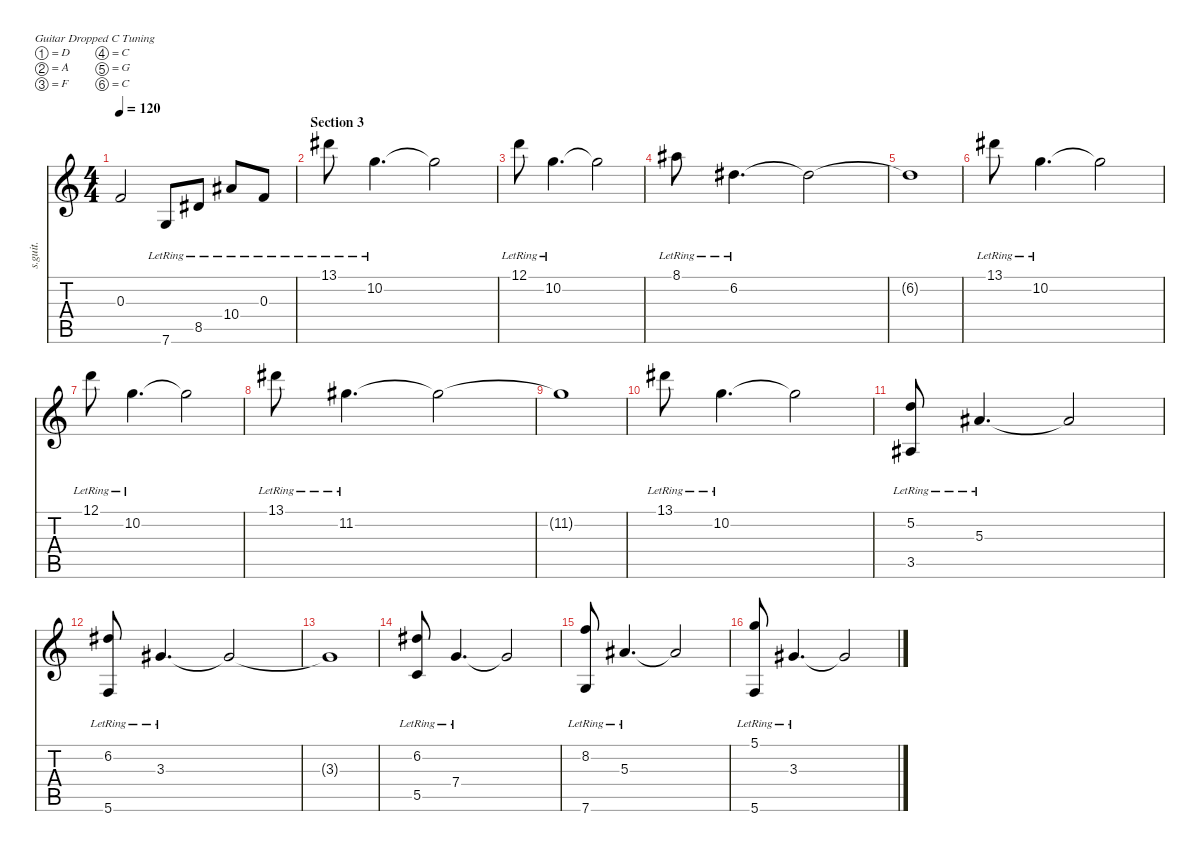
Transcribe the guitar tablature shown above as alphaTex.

\defaultSystemsLayout 4
\hideDynamics
\bracketExtendMode nobrackets
\track ("Mark Holcomb" "s.guit.") {instrument electricguitarjazz}
\staff {score tabs}
\tuning (D4 A3 F3 C3 G2 C2)
\ts (4 4)
\tempo 120
\clef g2
\ks c
0.3{t}.2{lyrics (0 "") lyrics (1 "") lyrics (2 "") lyrics (3 "") lyrics (4 "") dy f} 7.6{lr}.8{lyrics (0 "") lyrics (1 "") lyrics (2 "") lyrics (3 "") lyrics (4 "") dy mf} 8.5{lr acc #}.8{lyrics (0 "") lyrics (1 "") lyrics (2 "") lyrics (3 "") lyrics (4 "")} 10.4{lr acc #}.8{lyrics (0 "") lyrics (1 "") lyrics (2 "") lyrics (3 "") lyrics (4 "")} 0.3{lr}.8{lyrics (0 "") lyrics (1 "") lyrics (2 "") lyrics (3 "") lyrics (4 "")} |
\section ("" "Section 3")
13.1{lr acc #}.8{lyrics (0 "") lyrics (1 "") lyrics (2 "") lyrics (3 "") lyrics (4 "")} 10.2{lr}.4{d lyrics (0 "") lyrics (1 "") lyrics (2 "") lyrics (3 "") lyrics (4 "")} 10.2{t}.2{lyrics (0 "") lyrics (1 "") lyrics (2 "") lyrics (3 "") lyrics (4 "") dy f} |
12.1{lr}.8{lyrics (0 "") lyrics (1 "") lyrics (2 "") lyrics (3 "") lyrics (4 "") dy mf} 10.2{lr}.4{d lyrics (0 "") lyrics (1 "") lyrics (2 "") lyrics (3 "") lyrics (4 "")} 10.2{t}.2{lyrics (0 "") lyrics (1 "") lyrics (2 "") lyrics (3 "") lyrics (4 "") dy f} |
8.1{lr acc #}.8{lyrics (0 "") lyrics (1 "") lyrics (2 "") lyrics (3 "") lyrics (4 "") dy mf} 6.2{lr acc #}.4{d lyrics (0 "") lyrics (1 "") lyrics (2 "") lyrics (3 "") lyrics (4 "")} 6.2{t acc #}.2{lyrics (0 "") lyrics (1 "") lyrics (2 "") lyrics (3 "") lyrics (4 "") dy f} |
6.2{t acc #}.1{lyrics (0 "") lyrics (1 "") lyrics (2 "") lyrics (3 "") lyrics (4 "")} |
13.1{lr acc #}.8{lyrics (0 "") lyrics (1 "") lyrics (2 "") lyrics (3 "") lyrics (4 "") dy mf} 10.2{lr}.4{d lyrics (0 "") lyrics (1 "") lyrics (2 "") lyrics (3 "") lyrics (4 "")} 10.2{t}.2{lyrics (0 "") lyrics (1 "") lyrics (2 "") lyrics (3 "") lyrics (4 "") dy f} |
12.1{lr}.8{lyrics (0 "") lyrics (1 "") lyrics (2 "") lyrics (3 "") lyrics (4 "") dy mf} 10.2{lr}.4{d lyrics (0 "") lyrics (1 "") lyrics (2 "") lyrics (3 "") lyrics (4 "")} 10.2{t}.2{lyrics (0 "") lyrics (1 "") lyrics (2 "") lyrics (3 "") lyrics (4 "") dy f} |
13.1{lr acc #}.8{lyrics (0 "") lyrics (1 "") lyrics (2 "") lyrics (3 "") lyrics (4 "") dy mf} 11.2{lr acc #}.4{d lyrics (0 "") lyrics (1 "") lyrics (2 "") lyrics (3 "") lyrics (4 "")} 11.2{t acc #}.2{lyrics (0 "") lyrics (1 "") lyrics (2 "") lyrics (3 "") lyrics (4 "") dy f} |
11.2{t acc #}.1{lyrics (0 "") lyrics (1 "") lyrics (2 "") lyrics (3 "") lyrics (4 "")} |
13.1{lr acc #}.8{lyrics (0 "") lyrics (1 "") lyrics (2 "") lyrics (3 "") lyrics (4 "") dy mf} 10.2{lr}.4{d lyrics (0 "") lyrics (1 "") lyrics (2 "") lyrics (3 "") lyrics (4 "")} 10.2{t}.2{lyrics (0 "") lyrics (1 "") lyrics (2 "") lyrics (3 "") lyrics (4 "") dy f} |
(5.2{lr} 3.5{lr acc #}).8{lyrics (0 "") lyrics (1 "") lyrics (2 "") lyrics (3 "") lyrics (4 "") dy mf} 5.3{lr acc #}.4{d lyrics (0 "") lyrics (1 "") lyrics (2 "") lyrics (3 "") lyrics (4 "")} 5.3{t acc #}.2{lyrics (0 "") lyrics (1 "") lyrics (2 "") lyrics (3 "") lyrics (4 "")} |
(6.2{lr acc #} 5.6{lr}).8{lyrics (0 "") lyrics (1 "") lyrics (2 "") lyrics (3 "") lyrics (4 "")} 3.3{lr acc #}.4{d lyrics (0 "") lyrics (1 "") lyrics (2 "") lyrics (3 "") lyrics (4 "")} 3.3{t acc #}.2{lyrics (0 "") lyrics (1 "") lyrics (2 "") lyrics (3 "") lyrics (4 "")} |
3.3{t acc #}.1{lyrics (0 "") lyrics (1 "") lyrics (2 "") lyrics (3 "") lyrics (4 "")} |
(6.2{lr acc #} 5.5{lr}).8{lyrics (0 "") lyrics (1 "") lyrics (2 "") lyrics (3 "") lyrics (4 "")} 7.4{lr}.4{d lyrics (0 "") lyrics (1 "") lyrics (2 "") lyrics (3 "") lyrics (4 "")} 7.4{t}.2{lyrics (0 "") lyrics (1 "") lyrics (2 "") lyrics (3 "") lyrics (4 "")} |
(8.2{lr} 7.6{lr}).8{lyrics (0 "") lyrics (1 "") lyrics (2 "") lyrics (3 "") lyrics (4 "")} 5.3{lr acc #}.4{d lyrics (0 "") lyrics (1 "") lyrics (2 "") lyrics (3 "") lyrics (4 "")} 5.3{t acc #}.2{lyrics (0 "") lyrics (1 "") lyrics (2 "") lyrics (3 "") lyrics (4 "")} |
(5.1{lr} 5.6{lr}).8{lyrics (0 "") lyrics (1 "") lyrics (2 "") lyrics (3 "") lyrics (4 "")} 3.3{lr acc #}.4{d lyrics (0 "") lyrics (1 "") lyrics (2 "") lyrics (3 "") lyrics (4 "")} 3.3{t acc #}.2{lyrics (0 "") lyrics (1 "") lyrics (2 "") lyrics (3 "") lyrics (4 "")}
